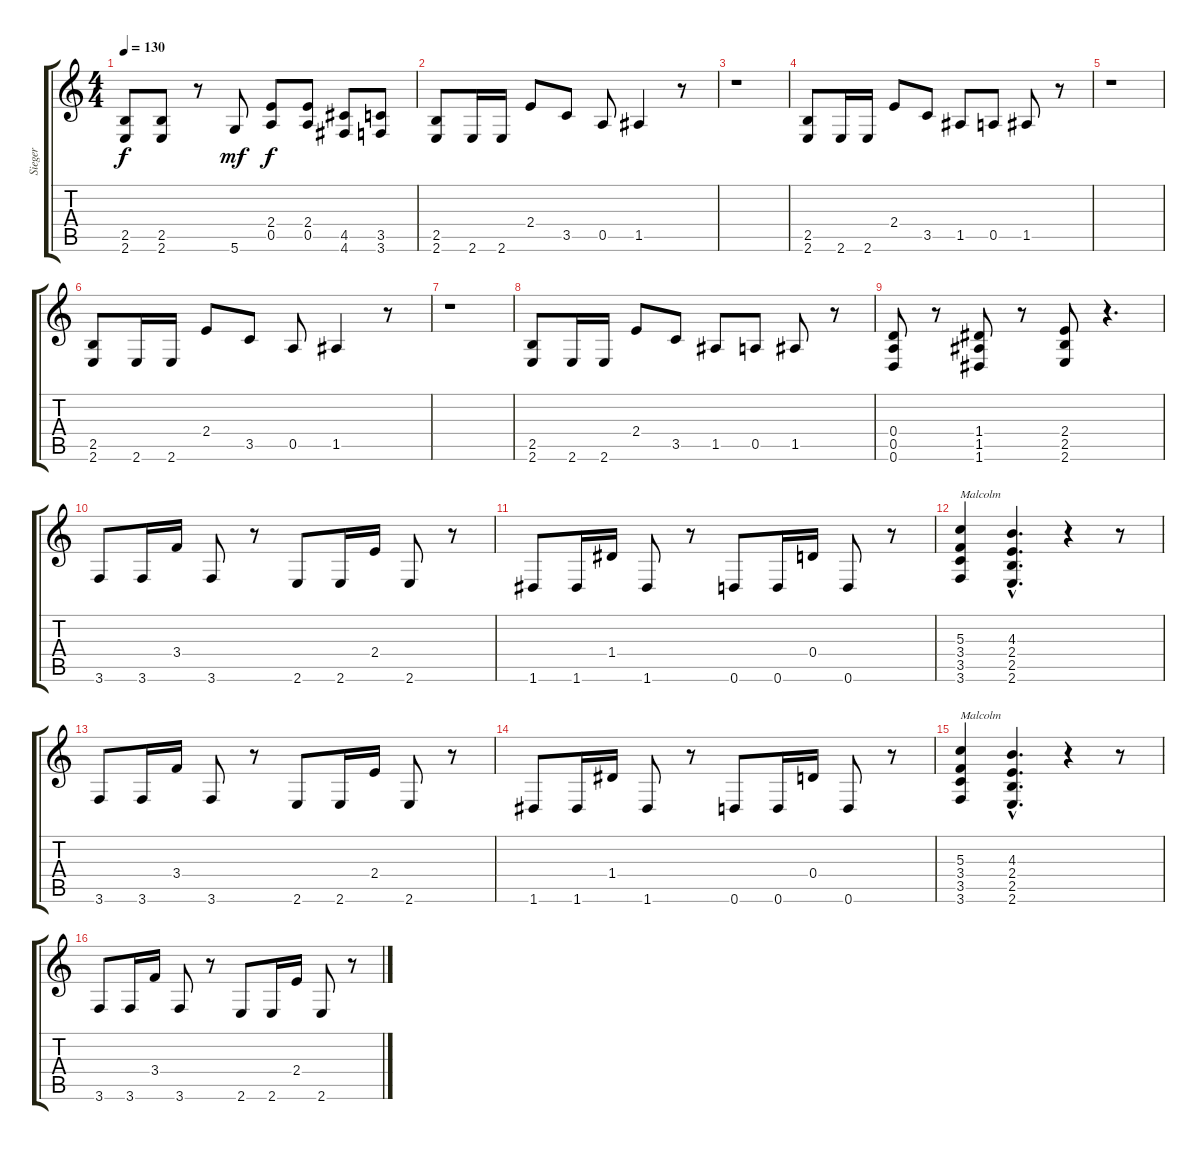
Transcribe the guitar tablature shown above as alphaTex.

\track ("Sieger" "Sieger") {instrument distortionguitar}
\staff {score tabs}
\tuning (E4 B3 G3 D3 A2 D2) {hide}
\ts (4 4)
\tempo 130
\clef g2
\ks c
(2.5 2.6).8{dy f} (2.5 2.6).8 r.8 5.6.8{dy mf} (2.4 0.5).8{dy f} (2.4 0.5).8 (4.5 4.6).8 (3.5 3.6).8 |
(2.5 2.6).8 2.6.16 2.6.16 2.4.8 3.5.8 0.5.8 1.5.4 r.8 |
r.1 |
(2.5 2.6).8 2.6.16 2.6.16 2.4.8 3.5.8 1.5.8 0.5.8 1.5.8 r.8 |
r.1 |
(2.5 2.6).8 2.6.16 2.6.16 2.4.8 3.5.8 0.5.8 1.5.4 r.8 |
r.1 |
(2.5 2.6).8 2.6.16 2.6.16 2.4.8 3.5.8 1.5.8 0.5.8 1.5.8 r.8 |
(0.4 0.5 0.6).8 r.8 (1.4 1.5 1.6).8 r.8 (2.4 2.5 2.6).8 r.4{d} |
3.6.8 3.6.16 3.4.16 3.6.8 r.8 2.6.8 2.6.16 2.4.16 2.6.8 r.8 |
1.6.8 1.6.16 1.4.16 1.6.8 r.8 0.6.8 0.6.16 0.4.16 0.6.8 r.8 |
(5.3 3.4 3.5 3.6).4{txt "Malcolm"} (4.3{hac} 2.4{hac} 2.5{hac} 2.6{hac}).4{d} r.4 r.8 |
3.6.8 3.6.16 3.4.16 3.6.8 r.8 2.6.8 2.6.16 2.4.16 2.6.8 r.8 |
1.6.8 1.6.16 1.4.16 1.6.8 r.8 0.6.8 0.6.16 0.4.16 0.6.8 r.8 |
(5.3 3.4 3.5 3.6).4{txt "Malcolm"} (4.3{hac} 2.4{hac} 2.5{hac} 2.6{hac}).4{d} r.4 r.8 |
3.6.8 3.6.16 3.4.16 3.6.8 r.8 2.6.8 2.6.16 2.4.16 2.6.8 r.8
